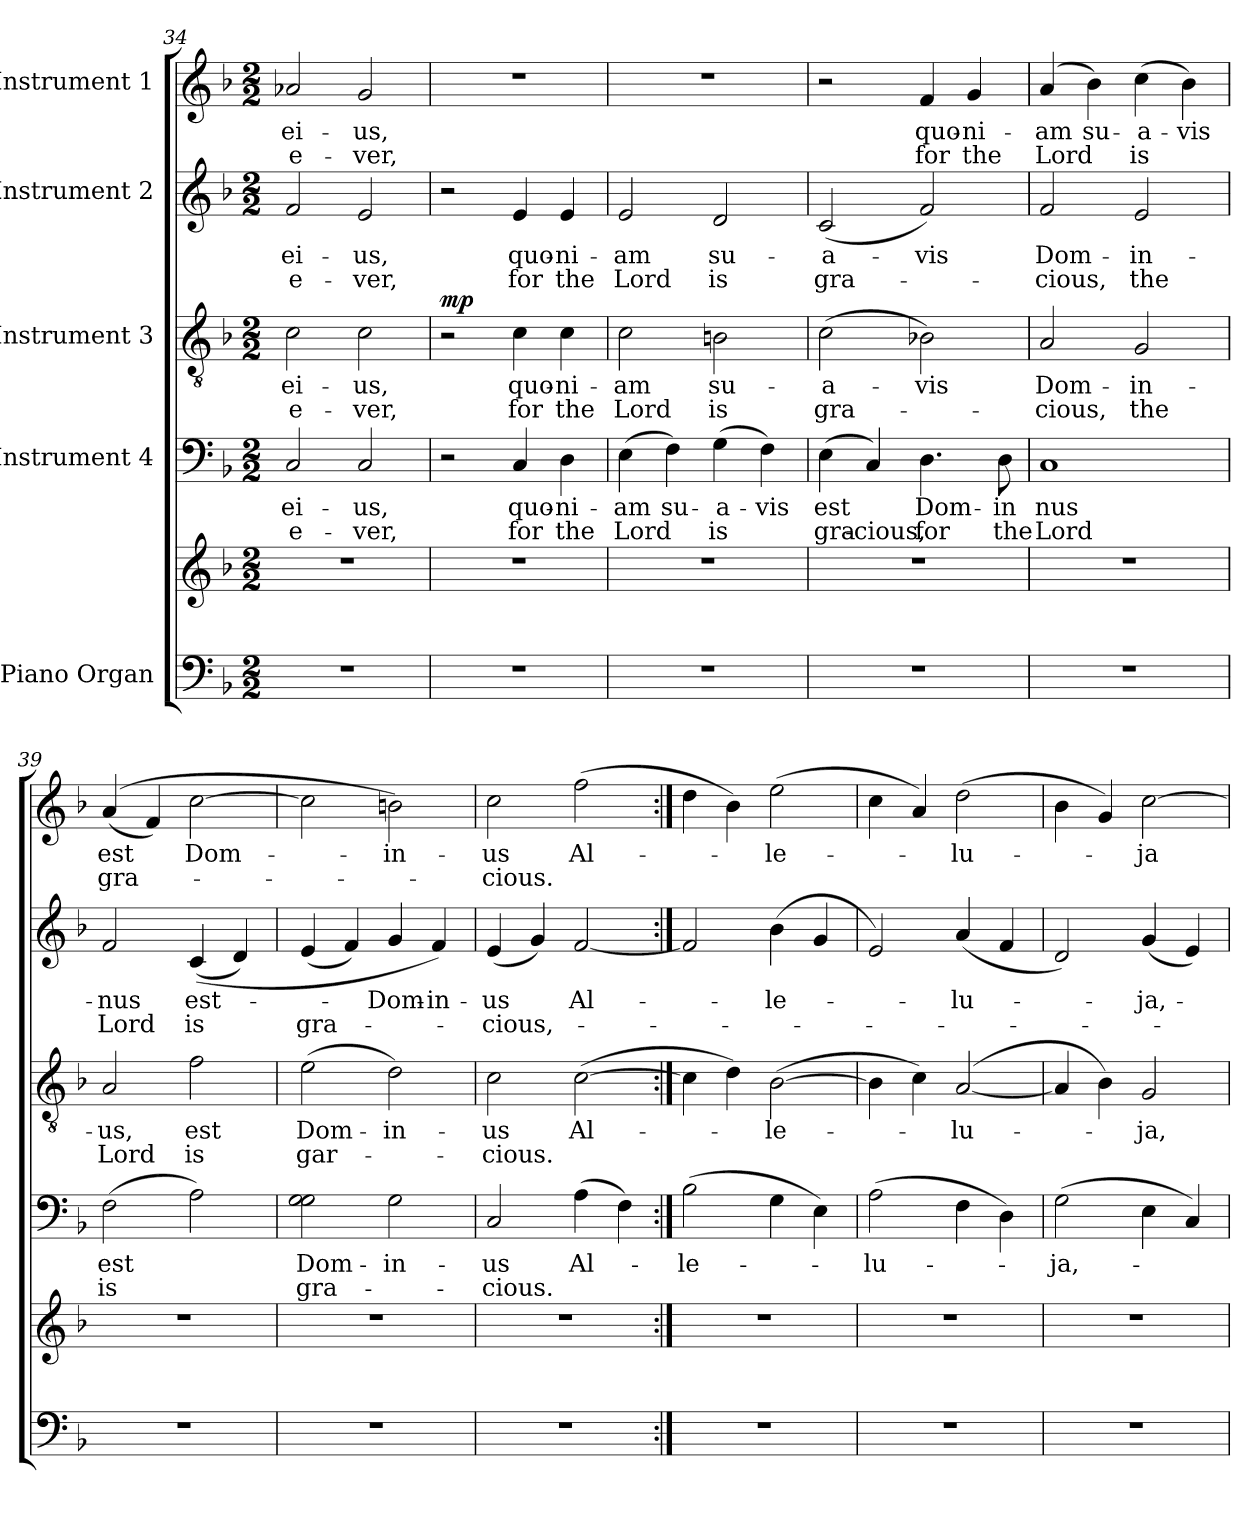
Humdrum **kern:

**kern	**kern	**kern	**text	**text	**kern	**text	**text	**dynam	**kern	**text	**text	**kern	**text	**text
*part5	*part5	*part4	*part4	*part4	*part3	*part3	*part3	*part3	*part2	*part2	*part2	*part1	*part1	*part1
*staff6	*staff5	*staff4	*staff4	*staff4	*staff3	*staff3	*staff3	*staff3	*staff2	*staff2	*staff2	*staff1	*staff1	*staff1
*I"Piano Organ	*	*I"Instrument 4	*	*	*I"Instrument 3	*	*	*	*I"Instrument 2	*	*	*I"Instrument 1	*	*
*clefF4	*clefG2	*clefF4	*	*	*clefGv2	*	*	*	*clefG2	*	*	*clefG2	*	*
*k[b-]	*k[b-]	*k[b-]	*	*	*k[b-]	*	*	*	*k[b-]	*	*	*k[b-]	*	*
*F:	*F:	*F:	*	*	*F:	*	*	*	*F:	*	*	*F:	*	*
*M2/2	*M2/2	*M2/2	*	*	*M2/2	*	*	*	*M2/2	*	*	*M2/2	*	*
=34	=34	=34	=34	=34	=34	=34	=34	=34	=34	=34	=34	=34	=34	=34
!	!	!	!LO:LY:b:cj	!LO:LY:b:cj	!	!LO:LY:b:cj	!LO:LY:b:cj	!	!	!LO:LY:b:cj	!LO:LY:b:cj	!	!LO:LY:b:cj	!LO:LY:b:cj
1r	1r	2C/	ei-	-e-	2c\	ei-	-e-	.	2f/	ei-	-e-	2a-X/	ei-	-e-
!	!	!	!LO:LY:b:cj	!LO:LY:b:cj	!	!LO:LY:b:cj	!LO:LY:b:cj	!	!	!LO:LY:b:cj	!LO:LY:b:cj	!	!LO:LY:b:cj	!LO:LY:b:cj
.	.	2C/	-us,	ver,	2c\	-us,	ver,	.	2e/	-us,	ver,	2g/	-us,	ver,
=35	=35	=35	=35	=35	=35	=35	=35	=35	=35	=35	=35	=35	=35	=35
!	!	!	!	!	!	!	!	!LO:DY:b	!	!	!	!	!	!
1r	1r	2r	.	.	2r	.	.	mp	2r	.	.	1r	.	.
!	!	!	!LO:LY:b:cj	!LO:LY:b:cj	!	!LO:LY:b:cj	!LO:LY:b:cj	!	!	!LO:LY:b:cj	!LO:LY:b:cj	!	!	!
.	.	4C/	quo-	-for	4c\	quo-	-for	.	4e/	quo-	-for	.	.	.
!	!	!	!LO:LY:b:cj	!LO:LY:b:cj	!	!LO:LY:b:cj	!LO:LY:b:cj	!	!	!LO:LY:b:cj	!LO:LY:b:cj	!	!	!
.	.	4D\	ni-	-the	4c\	ni-	-the	.	4e/	ni-	-the	.	.	.
=36	=36	=36	=36	=36	=36	=36	=36	=36	=36	=36	=36	=36	=36	=36
!	!	!	!LO:LY:b:cj	!LO:LY:b:cj	!	!LO:LY:b:cj	!LO:LY:b:cj	!	!	!LO:LY:b:cj	!LO:LY:b:cj	!	!	!
1r	1r	(>4E\	am	Lord	2c\	am	Lord	.	2e/	am	Lord	1r	.	.
!	!	!	!LO:LY:b:cj	!	!	!	!	!	!	!	!	!	!	!
.	.	4F\)	su-	.	.	.	.	.	.	.	.	.	.	.
!	!	!	!LO:LY:b:cj	!LO:LY:b:cj	!	!LO:LY:b:cj	!LO:LY:b:cj	!	!	!LO:LY:b:cj	!LO:LY:b:cj	!	!	!
.	.	(>4G\	-a-	-is	2Bn\	su-	-is	.	2d/	su-	-is	.	.	.
!	!	!	!LO:LY:b:cj	!	!	!	!	!	!	!	!	!	!	!
.	.	4F\)	vis	.	.	.	.	.	.	.	.	.	.	.
=37	=37	=37	=37	=37	=37	=37	=37	=37	=37	=37	=37	=37	=37	=37
!	!	!	!LO:LY:b:cj	!LO:LY:b	!	!LO:LY:b:cj	!LO:LY:b:cj	!	!	!LO:LY:b:cj	!LO:LY:b:cj	!	!	!
1r	1r	(<4E\	est	gra-	(>2c\	a-	-gra-	.	(<2c/	a-	-gra-	2r	.	.
!	!	!	!	!LO:LY:b:cj	!	!	!	!	!	!	!	!	!	!
.	.	4C/)	.	-cious,	.	.	.	.	.	.	.	.	.	.
!	!	!	!LO:LY:b:cj	!LO:LY:b:cj	!	!LO:LY:b:cj	!	!	!	!LO:LY:b:cj	!	!	!LO:LY:b:cj	!LO:LY:b:cj
.	.	4.D\	Dom-	-for	2B-X\)	-vis	.	.	2f/)	-vis	.	4f/	quo-	-for
!	!	!	!	!	!	!	!	!	!	!	!	!	!LO:LY:b:cj	!LO:LY:b:cj
.	.	.	.	.	.	.	.	.	.	.	.	4g/	ni-	-the
!	!	!	!LO:LY:b:cj	!LO:LY:b:cj	!	!	!	!	!	!	!	!	!	!
.	.	8D\	in	the	.	.	.	.	.	.	.	.	.	.
!!LO:LB:g=z
=38	=38	=38	=38	=38	=38	=38	=38	=38	=38	=38	=38	=38	=38	=38
!	!	!	!LO:LY:b:cj	!LO:LY:b:cj	!	!LO:LY:b:cj	!LO:LY:b:cj	!	!	!LO:LY:b:cj	!LO:LY:b:cj	!	!LO:LY:b:cj	!LO:LY:b:cj
1r	1r	1C	nus	Lord	2A/	Dom-	-cious,	.	2f/	Dom-	-cious,	(<4a/	am	Lord
!	!	!	!	!	!	!	!	!	!	!	!	!	!LO:LY:b:cj	!
.	.	.	.	.	.	.	.	.	.	.	.	4b-\)	su-	.
!	!	!	!	!	!	!LO:LY:b:cj	!LO:LY:b:cj	!	!	!LO:LY:b:cj	!LO:LY:b:cj	!	!LO:LY:b:cj	!LO:LY:b:cj
.	.	.	.	.	2G/	in-	-the	.	2e/	in-	-the	(>4cc\	-a-	-is
!	!	!	!	!	!	!	!	!	!	!	!	!	!LO:LY:b:cj	!
.	.	.	.	.	.	.	.	.	.	.	.	4b-\)	vis	.
=39	=39	=39	=39	=39	=39	=39	=39	=39	=39	=39	=39	=39	=39	=39
!	!	!	!LO:LY:b:cj	!LO:LY:b:cj	!	!LO:LY:b:cj	!LO:LY:b:cj	!	!	!LO:LY:b:cj	!LO:LY:b:cj	!	!LO:LY:b:cj	!LO:LY:b:cj
1r	1r	(>2F\	est	is	2A/	us,	Lord	.	2f/	nus	Lord	(<(>4a/	est	gra-
.	.	.	.	.	.	.	.	.	.	.	.	4f/)	.	.
!	!	!	!	!	!	!LO:LY:b:cj	!LO:LY:b:cj	!	!	!LO:LY:b:cj	!LO:LY:b:cj	!	!LO:LY:b:cj	!
.	.	2A\)	.	.	2f\	est	is	.	(<(>4c/	est-	-is	[>2cc\	-Dom-	.
.	.	.	.	.	.	.	.	.	4d/)	.	.	.	.	.
=40	=40	=40	=40	=40	=40	=40	=40	=40	=40	=40	=40	=40	=40	=40
!	!	!	!LO:LY:b	!LO:LY:b:cj	!	!LO:LY:b:cj	!LO:LY:b:cj	!	!	!	!LO:LY:b:cj	!	!	!
1r	1r	2G\ 2G\	Dom-	-gra-	(>2e\	Dom-	-gar-	.	(<4e/	.	gra-	2cc\]	.	.
.	.	.	.	.	.	.	.	.	4f/)	.	.	.	.	.
!	!	!	!LO:LY:b:cj	!	!	!LO:LY:b:cj	!	!	!	!LO:LY:b:cj	!	!	!LO:LY:b:cj	!
.	.	2G\	-in-	.	2d\)	-in-	.	.	4g/	-Dom-	.	2bn\)	-in-	.
!	!	!	!	!	!	!	!	!	!	!LO:LY:b:rj	!	!	!	!
.	.	.	.	.	.	.	.	.	4f/)	-in-	.	.	.	.
=41	=41	=41	=41	=41	=41	=41	=41	=41	=41	=41	=41	=41	=41	=41
!	!	!	!LO:LY:b:cj	!LO:LY:b:cj	!	!LO:LY:b:cj	!LO:LY:b:cj	!	!	!LO:LY:b:cj	!LO:LY:b:cj	!	!LO:LY:b:cj	!LO:LY:b:cj
1r	1r	2C/	-us	cious.	2c\	-us	cious.	.	(<4e/	-us	cious,-	2cc\	-us	cious.
.	.	.	.	.	.	.	.	.	4g/)	.	.	.	.	.
!	!	!	!LO:LY:b:cj	!	!	!LO:LY:b:cj	!	!	!	!LO:LY:b:cj	!	!	!LO:LY:b:cj	!
.	.	(>4A\	Al-	.	(>[>2c\	Al-	.	.	[<2f/	-Al-	.	(>2ff\	Al-	.
.	.	4F\)	.	.	.	.	.	.	.	.	.	.	.	.
=42:|!	=42:|!	=42:|!	=42:|!	=42:|!	=42:|!	=42:|!	=42:|!	=42:|!	=42:|!	=42:|!	=42:|!	=42:|!	=42:|!	=42:|!
!	!	!	!LO:LY:b:cj	!	!	!	!	!	!	!	!	!	!	!
1r	1r	(>2B-\	-le-	.	4c\]	.	.	.	2f/]	.	.	4dd\	.	.
.	.	.	.	.	4d\)	.	.	.	.	.	.	4b-\)	.	.
!	!	!	!	!	!	!LO:LY:b:cj	!	!	!	!LO:LY:b:cj	!	!	!LO:LY:b:cj	!
.	.	4G\	.	.	(>[>2B-\	-le-	.	.	(<4b-\	-le-	.	(>2ee\	-le-	.
.	.	4E\)	.	.	.	.	.	.	4g/	.	.	.	.	.
=43	=43	=43	=43	=43	=43	=43	=43	=43	=43	=43	=43	=43	=43	=43
!	!	!	!LO:LY:b:cj	!	!	!	!	!	!	!	!	!	!	!
1r	1r	(>2A\	-lu-	.	4B-\]	.	.	.	2e/)	.	.	4cc\	.	.
.	.	.	.	.	4c\)	.	.	.	.	.	.	4a/)	.	.
!	!	!	!	!	!	!LO:LY:b:cj	!	!	!	!LO:LY:b:cj	!	!	!LO:LY:b:cj	!
.	.	4F\	.	.	(>[<2A/	-lu-	.	.	(<4a/	-lu-	.	(>2dd\	-lu-	.
.	.	4D\)	.	.	.	.	.	.	4f/	.	.	.	.	.
=44	=44	=44	=44	=44	=44	=44	=44	=44	=44	=44	=44	=44	=44	=44
!	!	!	!LO:LY:b:cj	!	!	!	!	!	!	!	!	!	!	!
1r	1r	(>2G\	-ja,-	.	4A/]	.	.	.	2d/)	.	.	4b-\	.	.
.	.	.	.	.	4B-\)	.	.	.	.	.	.	4g/)	.	.
!	!	!	!	!	!	!LO:LY:b:cj	!	!	!	!LO:LY:b:cj	!	!	!LO:LY:b:cj	!
.	.	4E\	.	.	2G/	-ja,	.	.	(<4g/	-ja,-	.	[<2cc\	-ja-	.
.	.	4C/)	.	.	.	.	.	.	4e/)	.	.	.	.	.
=	=	=	=	=	=	=	=	=	=	=	=	=	=	=
*-	*-	*-	*-	*-	*-	*-	*-	*-	*-	*-	*-	*-	*-	*-
